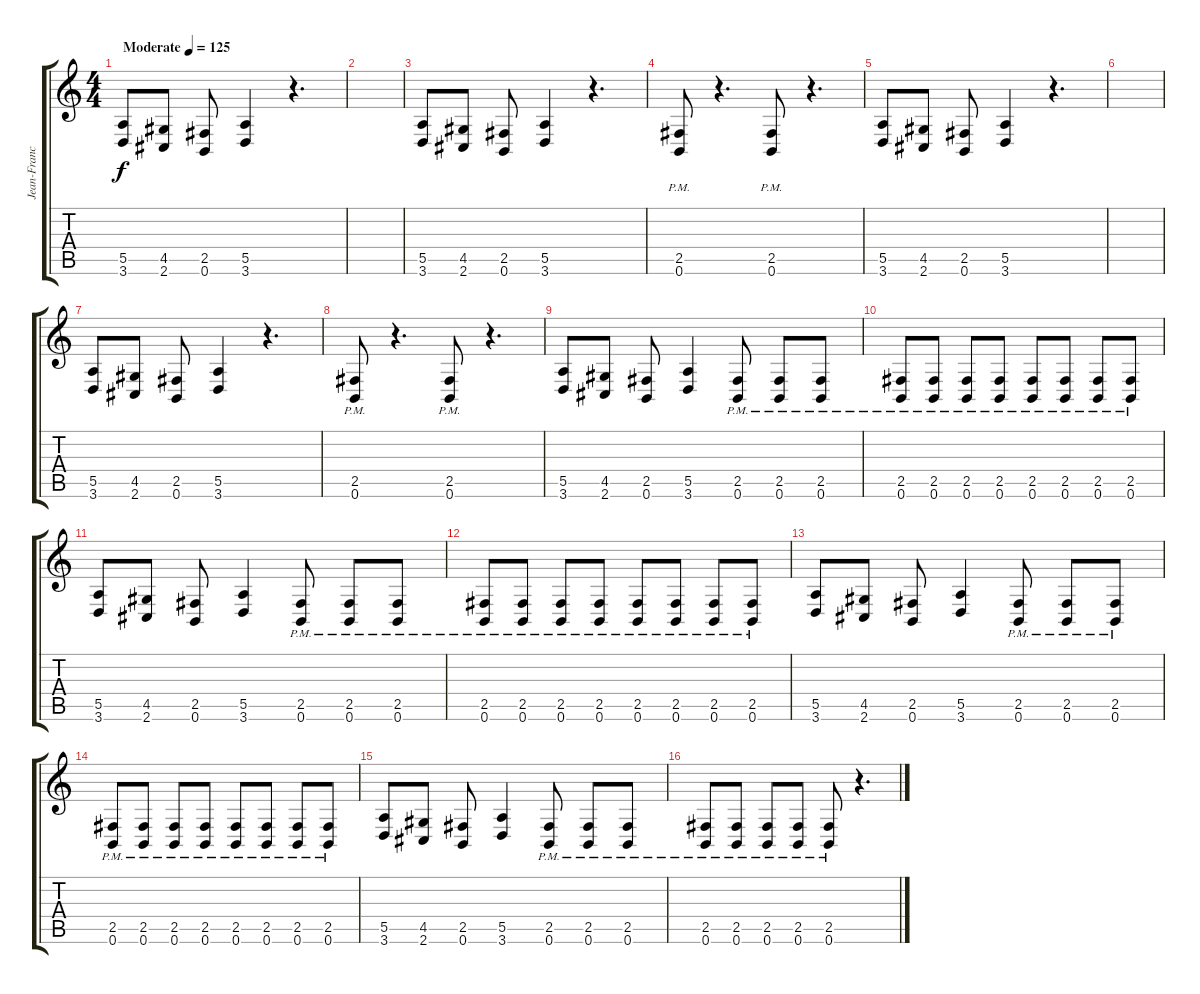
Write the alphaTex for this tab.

\track ("Jean-Francois Dagenais (Rhythm)" "Jean-Franc") {instrument distortionguitar}
\staff {score tabs}
\tuning (B3 Gb3 D3 A2 E2 B1) {hide}
\ts (4 4)
\tempo (125 "Moderate")
\clef g2
\ks c
(5.5 3.6).8{dy f instrument distortionguitar} (4.5 2.6).8 (2.5 0.6).8 (5.5 3.6).4 r.4{d} |
|
(5.5 3.6).8 (4.5 2.6).8 (2.5 0.6).8 (5.5 3.6).4 r.4{d} |
(2.5{pm} 0.6{pm}).8 r.4{d} (2.5{pm} 0.6{pm}).8 r.4{d} |
(5.5 3.6).8 (4.5 2.6).8 (2.5 0.6).8 (5.5 3.6).4 r.4{d} |
|
(5.5 3.6).8 (4.5 2.6).8 (2.5 0.6).8 (5.5 3.6).4 r.4{d} |
(2.5{pm} 0.6{pm}).8 r.4{d} (2.5{pm} 0.6{pm}).8 r.4{d} |
(5.5 3.6).8 (4.5 2.6).8 (2.5 0.6).8 (5.5 3.6).4 (2.5{pm} 0.6{pm}).8 (2.5{pm} 0.6{pm}).8 (2.5{pm} 0.6{pm}).8 |
(2.5{pm} 0.6{pm}).8 (2.5{pm} 0.6{pm}).8 (2.5{pm} 0.6{pm}).8 (2.5{pm} 0.6{pm}).8 (2.5{pm} 0.6{pm}).8 (2.5{pm} 0.6{pm}).8 (2.5{pm} 0.6{pm}).8 (2.5{pm} 0.6{pm}).8 |
(5.5 3.6).8 (4.5 2.6).8 (2.5 0.6).8 (5.5 3.6).4 (2.5{pm} 0.6{pm}).8 (2.5{pm} 0.6{pm}).8 (2.5{pm} 0.6{pm}).8 |
(2.5{pm} 0.6{pm}).8 (2.5{pm} 0.6{pm}).8 (2.5{pm} 0.6{pm}).8 (2.5{pm} 0.6{pm}).8 (2.5{pm} 0.6{pm}).8 (2.5{pm} 0.6{pm}).8 (2.5{pm} 0.6{pm}).8 (2.5{pm} 0.6{pm}).8 |
(5.5 3.6).8 (4.5 2.6).8 (2.5 0.6).8 (5.5 3.6).4 (2.5{pm} 0.6{pm}).8 (2.5{pm} 0.6{pm}).8 (2.5{pm} 0.6{pm}).8 |
(2.5{pm} 0.6{pm}).8 (2.5{pm} 0.6{pm}).8 (2.5{pm} 0.6{pm}).8 (2.5{pm} 0.6{pm}).8 (2.5{pm} 0.6{pm}).8 (2.5{pm} 0.6{pm}).8 (2.5{pm} 0.6{pm}).8 (2.5{pm} 0.6{pm}).8 |
(5.5 3.6).8 (4.5 2.6).8 (2.5 0.6).8 (5.5 3.6).4 (2.5{pm} 0.6{pm}).8 (2.5{pm} 0.6{pm}).8 (2.5{pm} 0.6{pm}).8 |
(2.5{pm} 0.6{pm}).8 (2.5{pm} 0.6{pm}).8 (2.5{pm} 0.6{pm}).8 (2.5{pm} 0.6{pm}).8 (2.5{pm} 0.6{pm}).8 r.4{d}
